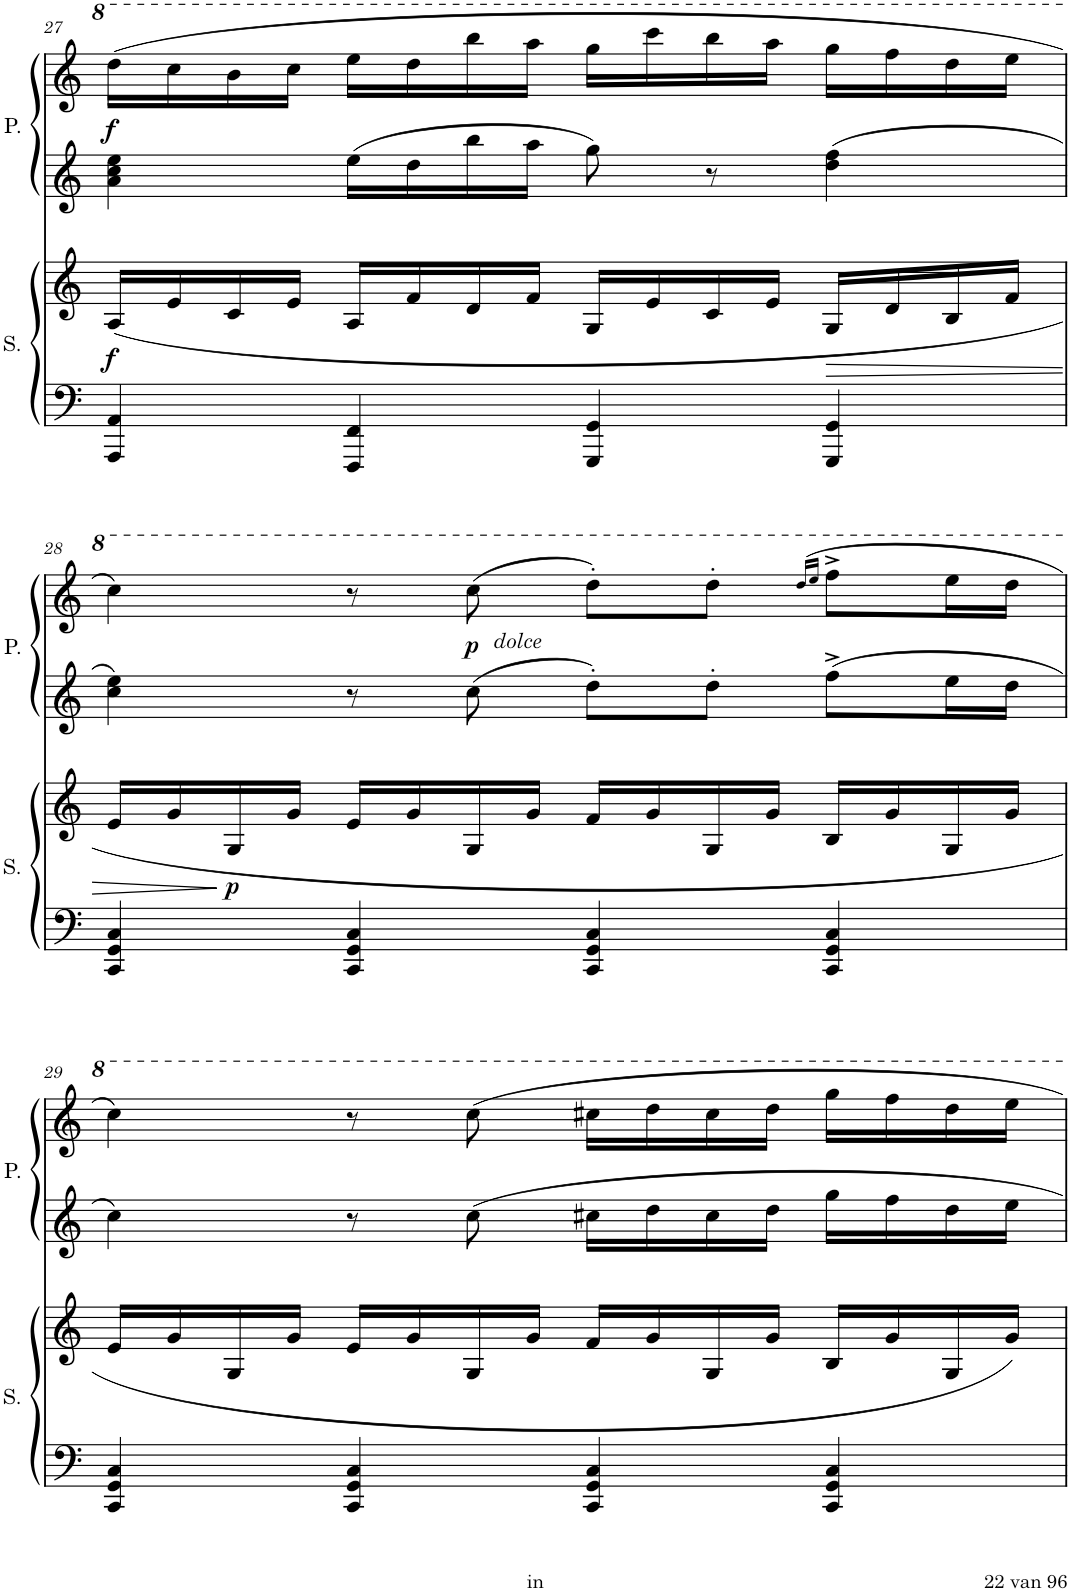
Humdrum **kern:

**kern	**kern	**dynam	**kern	**kern	**dynam
*part2	*part2	*part2	*part1	*part1	*part1
*staff4	*staff3	*staff3/4	*staff2	*staff1	*staff1/2
*I"Secondo	*	*	*I"Primo	*	*
*I'S.	*	*	*I'P.	*	*
!!LO:PB:g=z
*clefF4	*clefG2	*	*clefG2	*clefG2	*
*k[]	*k[]	*	*k[]	*k[]	*
*M4/4	*M4/4	*	*M4/4	*M4/4	*
*met(c)	*met(c)	*	*met(c)	*met(c)	*
=27	=27	=27	=27	=27	=27
!	!	!LO:DY:b	!	!	!LO:DY:b
4AAA/ 4AA/	(16A/LL	f	4a\ 4cc\ 4ee\	(16ddd\LL	f
.	16e/	.	.	16ccc\	.
.	16c/	.	.	16bb\	.
.	16e/JJ	.	.	16ccc\JJ	.
4FFF/ 4FF/	16A/LL	.	16ee\LL	16eee\LL	.
.	16f/	.	16dd\	16ddd\	.
.	16d/	.	16bb\	16bbb\	.
.	16f/JJ	.	16aa\JJ	16aaa\JJ	.
4GGG/ 4GG/	16G/LL	.	8gg\	16ggg\LL	.
.	16e/	.	.	16cccc\	.
.	16c/	.	8r	16bbb\	.
.	16e/JJ	.	.	16aaa\JJ	.
!	!	!LO:HP:b	!	!	!
4GGG/ 4GG/	16G/LL	>	4dd\ 4ff\	16ggg\LL	.
.	16d/	.	.	16fff\	.
.	16B/	.	.	16ddd\	.
.	16f/JJ	.	.	16eee\JJ	.
!!LO:LB:g=z
=28	=28	=28	=28	=28	=28
4CC/ 4GG/ 4C/	16e/LL	.	4cc\ 4ee\	4ccc\)	.
.	16g/	.	.	.	.
!	!	!LO:DY:n=1:b	!	!	!
.	16G/	] p	.	.	.
.	16g/JJ	.	.	.	.
4CC/ 4GG/ 4C/	16e/LL	.	8r	8r	.
.	16g/	.	.	.	.
!	!	!	!	!LO:TX:b:i:t=dolce	!
!	!	!	!	!	!LO:DY:b
.	16G/	.	8cc\	(8ccc\	p
.	16g/JJ	.	.	.	.
4CC/ 4GG/ 4C/	16f/LL	.	8dd'\L	8ddd'\L)	.
.	16g/	.	.	.	.
.	16G/	.	8dd'\J	8ddd'\J	.
.	16g/JJ	.	.	.	.
.	.	.	.	(>16qddd/LL	.
.	.	.	.	16qeee/JJ	.
4CC/ 4GG/ 4C/	16B/LL	.	8ff^\L	8fff^\L	.
.	16g/	.	.	.	.
.	16G/	.	16ee\L	16eee\L	.
.	16g/JJ	.	16dd\JJ	16ddd\JJ	.
!!LO:LB:g=z
=29	=29	=29	=29	=29	=29
4CC/ 4GG/ 4C/	16e/LL	.	4cc\	4ccc\)	.
.	16g/	.	.	.	.
.	16G/	.	.	.	.
.	16g/JJ	.	.	.	.
4CC/ 4GG/ 4C/	16e/LL	.	8r	8r	.
.	16g/	.	.	.	.
.	16G/	.	8cc\	8ccc\	.
.	16g/JJ	.	.	.	.
4CC/ 4GG/ 4C/	16f/LL	.	16cc#X\LL	16ccc#X\LL	.
.	16g/	.	16dd\	16ddd\	.
.	16G/	.	16cc#\	16ccc#\	.
.	16g/JJ	.	16dd\JJ	16ddd\JJ	.
4CC/ 4GG/ 4C/	16B/LL	.	16gg\LL	16ggg\LL	.
.	16g/	.	16ff\	16fff\	.
.	16G/	.	16dd\	16ddd\	.
.	16g/JJ)	.	16ee\JJ	16eee\JJ	.
=	=	=	=	=	=
*-	*-	*-	*-	*-	*-
